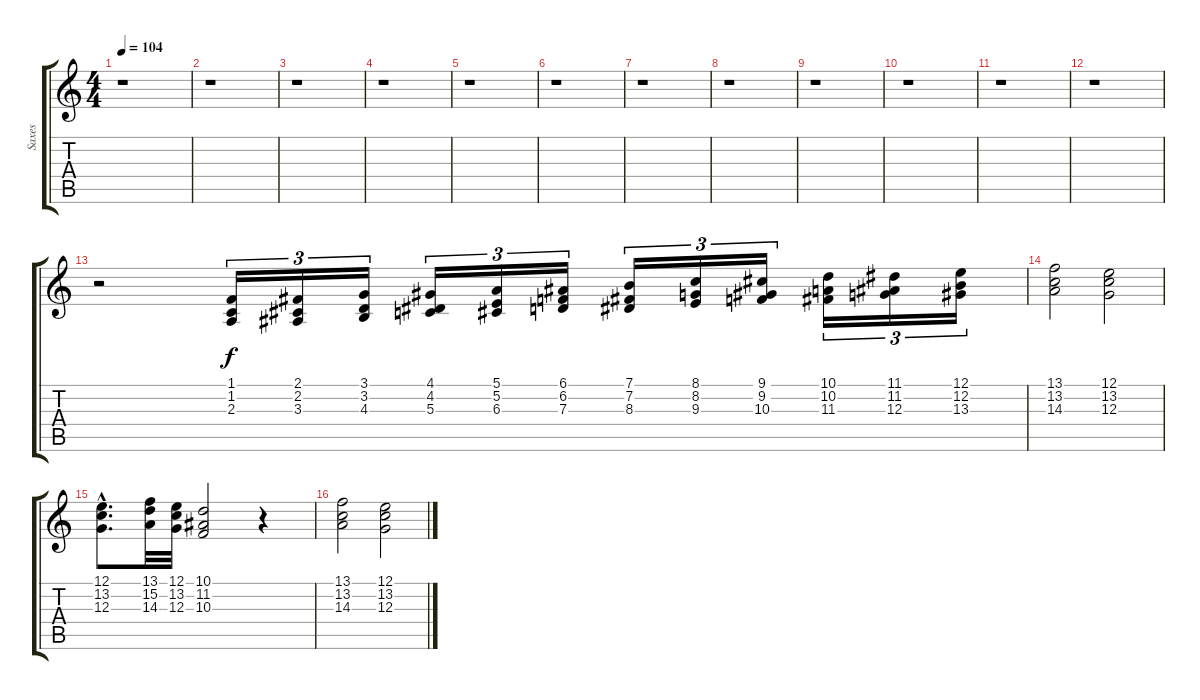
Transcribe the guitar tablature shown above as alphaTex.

\track ("Saxes   " "Saxes   ") {instrument tenorsax}
\staff {score tabs}
\tuning (E4 B3 G3 D3 A2 E2) {hide}
\ts (4 4)
\tempo 104
\clef g2
\ks c
r.1{dy f} |
r.1 |
r.1 |
r.1 |
r.1 |
r.1 |
r.1 |
r.1 |
r.1 |
r.1 |
r.1 |
r.1 |
r.2 (1.1 1.2 2.3).16{tu (3 2)} (2.1 2.2 3.3).16{tu (3 2)} (3.1 3.2 4.3).16{tu (3 2)} (4.1 4.2 5.3).16{tu (3 2)} (5.1 5.2 6.3).16{tu (3 2)} (6.1 6.2 7.3).16{tu (3 2)} (7.1 7.2 8.3).16{tu (3 2)} (8.1 8.2 9.3).16{tu (3 2)} (9.1 9.2 10.3).16{tu (3 2)} (10.1 10.2 11.3).16{tu (3 2)} (11.1 11.2 12.3).16{tu (3 2)} (12.1 12.2 13.3).16{tu (3 2)} |
(13.1 13.2 14.3).2 (12.1 13.2 12.3).2 |
(12.1{hac} 13.2{hac} 12.3{hac}).8{d} (13.1 15.2 14.3).32 (12.1 13.2 12.3).32 (10.1 11.2 10.3).2 r.4 |
(13.1 13.2 14.3).2 (12.1 13.2 12.3).2
